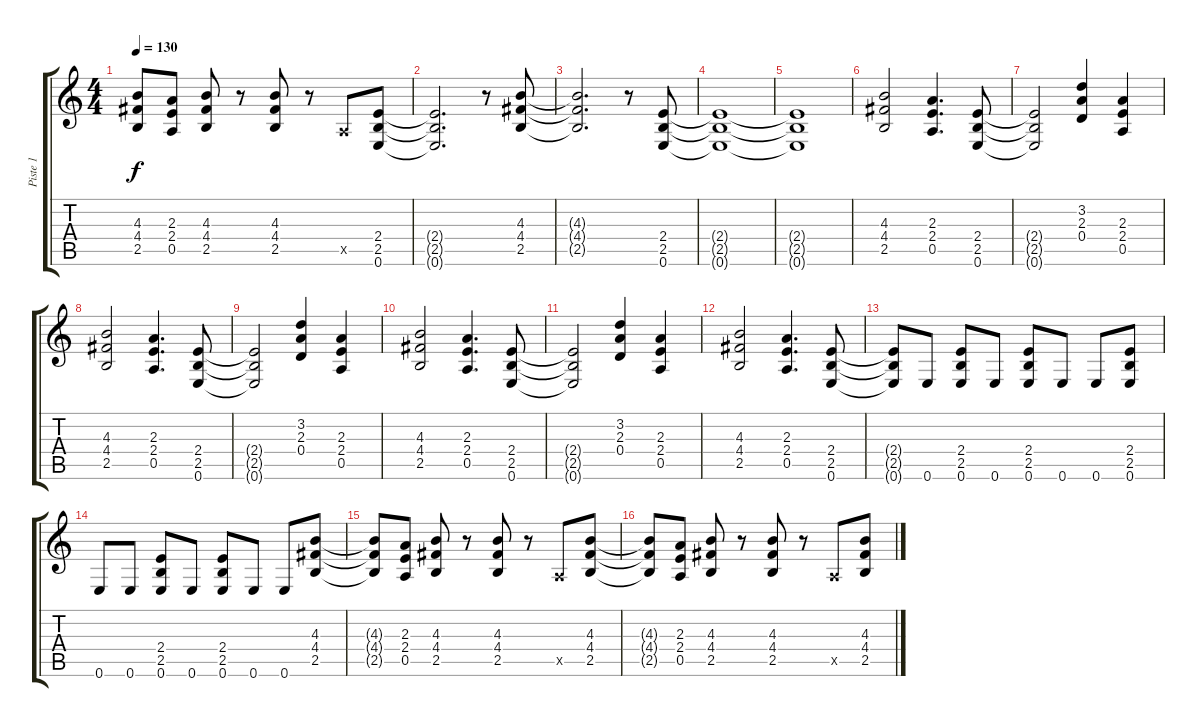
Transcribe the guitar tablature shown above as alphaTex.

\track ("Piste 1" "Piste 1") {instrument overdrivenguitar}
\staff {score tabs}
\tuning (E4 B3 G3 D3 A2 E2) {hide}
\ts (4 4)
\tempo 130
\clef g2
\ks c
(4.3{t} 4.4{t} 2.5{t}).8{dy f} (2.3 2.4 0.5).8 (4.3 4.4 2.5).8 r.8 (4.3 4.4 2.5).8 r.8 0.5{x}.8 (2.4 2.5 0.6).8 |
(2.4{t} 2.5{t} 0.6{t}).2{d} r.8 (4.3 4.4 2.5).8 |
(4.3{t} 4.4{t} 2.5{t}).2{d} r.8 (2.4 2.5 0.6).8 |
(2.4{t} 2.5{t} 0.6{t}).1 |
(2.4{t} 2.5{t} 0.6{t}).1 |
(4.3 4.4 2.5).2 (2.3 2.4 0.5).4{d} (2.4 2.5 0.6).8 |
(2.4{t} 2.5{t} 0.6{t}).2 (3.2 2.3 0.4).4 (2.3 2.4 0.5).4 |
(4.3 4.4 2.5).2 (2.3 2.4 0.5).4{d} (2.4 2.5 0.6).8 |
(2.4{t} 2.5{t} 0.6{t}).2 (3.2 2.3 0.4).4 (2.3 2.4 0.5).4 |
(4.3 4.4 2.5).2 (2.3 2.4 0.5).4{d} (2.4 2.5 0.6).8 |
(2.4{t} 2.5{t} 0.6{t}).2 (3.2 2.3 0.4).4 (2.3 2.4 0.5).4 |
(4.3 4.4 2.5).2 (2.3 2.4 0.5).4{d} (2.4 2.5 0.6).8 |
(2.4{t} 2.5{t} 0.6{t}).8 0.6.8 (2.4 2.5 0.6).8 0.6.8 (2.4 2.5 0.6).8 0.6.8 0.6.8 (2.4 2.5 0.6).8 |
0.6.8 0.6.8 (2.4 2.5 0.6).8 0.6.8 (2.4 2.5 0.6).8 0.6.8 0.6.8 (4.3 4.4 2.5).8 |
(4.3{t} 4.4{t} 2.5{t}).8 (2.3 2.4 0.5).8 (4.3 4.4 2.5).8 r.8 (4.3 4.4 2.5).8 r.8 0.5{x}.8 (4.3 4.4 2.5).8 |
(4.3{t} 4.4{t} 2.5{t}).8 (2.3 2.4 0.5).8 (4.3 4.4 2.5).8 r.8 (4.3 4.4 2.5).8 r.8 0.5{x}.8 (4.3 4.4 2.5).8
